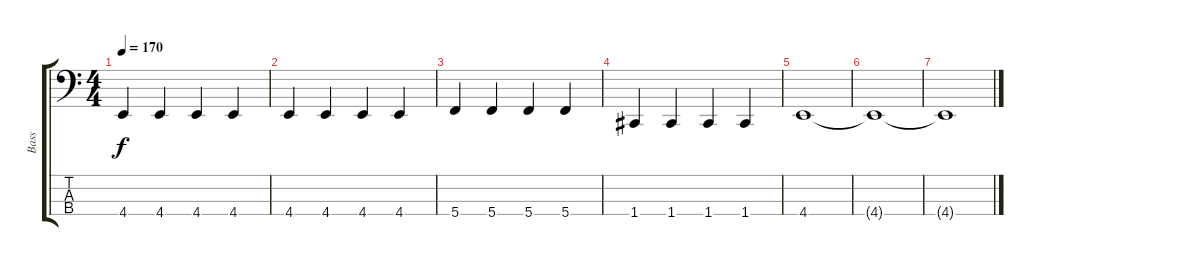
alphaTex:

\track ("Bass" "Bass") {instrument electricbassfinger}
\staff {score tabs}
\tuning (F2 C2 G1 C1) {hide}
\ts (4 4)
\tempo 170
\clef f4
\ks c
4.4.4{dy f} 4.4.4 4.4.4 4.4.4 |
4.4.4 4.4.4 4.4.4 4.4.4 |
5.4.4 5.4.4 5.4.4 5.4.4 |
1.4.4 1.4.4 1.4.4 1.4.4 |
4.4.1 |
4.4{t}.1 |
4.4{t}.1
